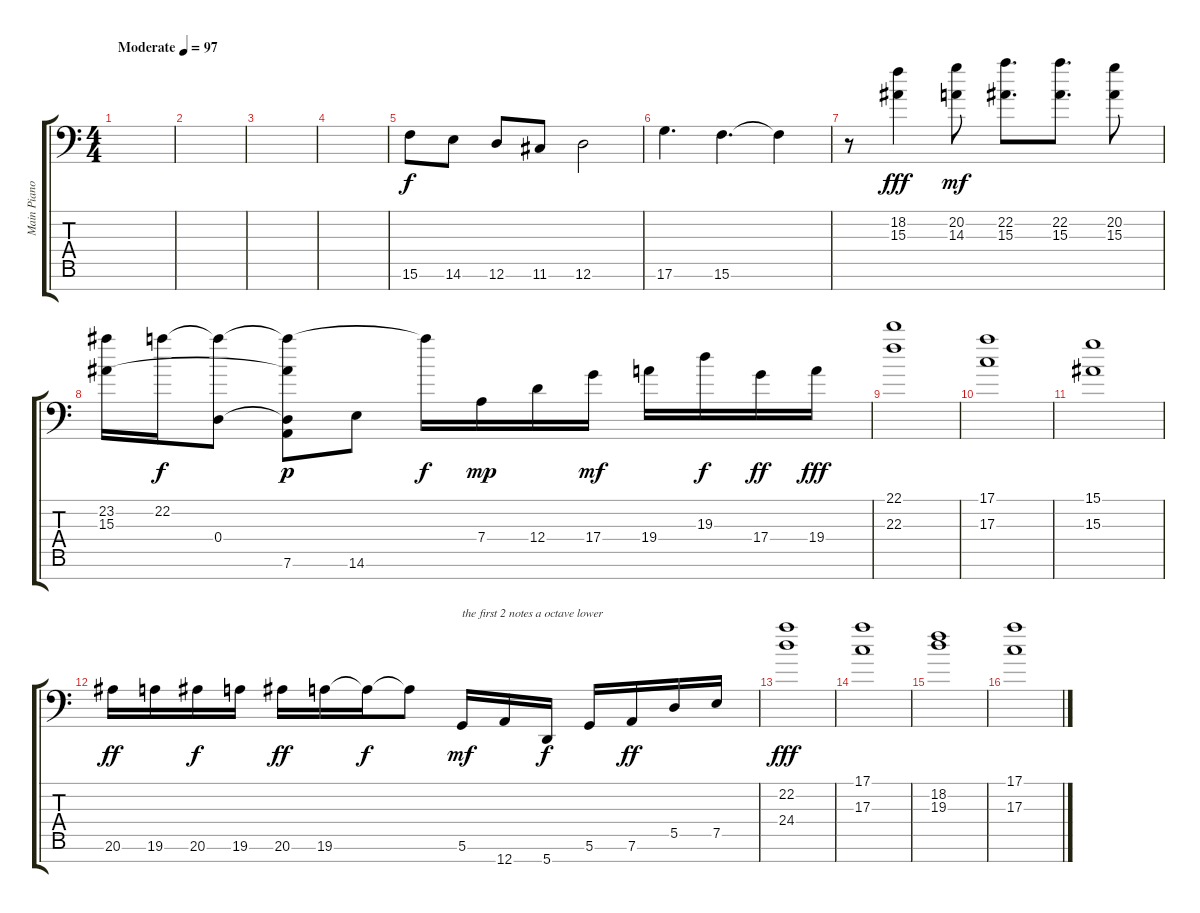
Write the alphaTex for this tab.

\track ("Main Piano 2" "Main Piano") {instrument electricgrandpiano}
\staff {score tabs}
\tuning (E4 B3 G3 D3 A2 D2 A1) {hide}
\ts (4 4)
\tempo (97 "Moderate")
\clef f4
\ks c
|
|
|
|
15.6.8 14.6.8 12.6.8 11.6.8 12.6.2 |
17.6.4{d} 15.6.4{d} 15.6{t}.4 |
r.8 (18.2 15.3).4{dy fff} (20.2 14.3).8{dy mf} (22.2 15.3).8{d} (22.2 15.3).8{d} (20.2 15.3).8 |
(23.2 15.3).16 22.2.16{dy f} (22.2{t} 0.4).8 (22.2{t} 15.3{t} 0.4{t} 7.6).8{dy p} 14.6.8 22.2{t}.16{dy f} 7.4.16{dy mp} 12.4.16 17.4.16{dy mf} 19.4.16 19.3.16{dy f} 17.4.16{dy ff} 19.4.16{dy fff} |
(22.1 22.3).1 |
(17.1 17.3).1 |
(15.1 15.3).1 |
20.6.16{dy ff} 19.6.16 20.6.16{dy f} 19.6.16 20.6.16{dy ff} 19.6.16 19.6{t}.16{dy f} 19.6{t}.8 5.6.16{txt "the first 2 notes a octave lower" dy mf} 12.7.16 5.7.16{dy f} 5.6.16 7.6.16{dy ff} 5.5.16 7.5.16 |
(22.2 24.4).1{dy fff} |
(17.1 17.3).1 |
(18.2 19.3).1 |
(17.1 17.3).1
